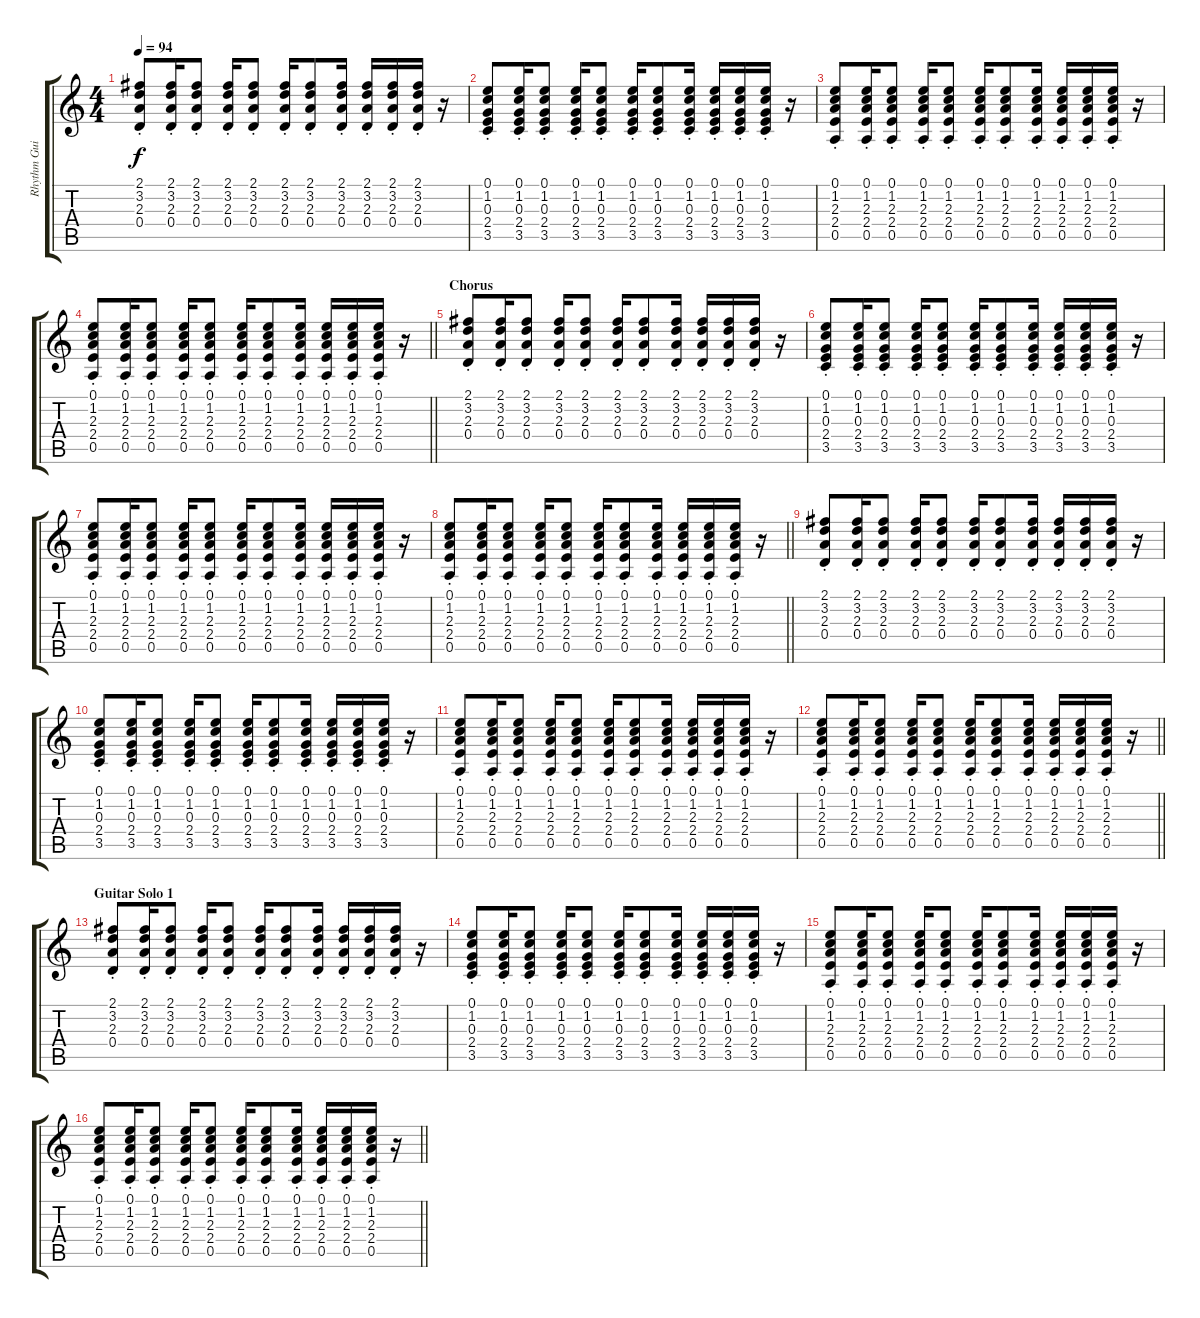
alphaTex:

\track ("Rhythm Guitar" "Rhythm Gui") {instrument electricguitarmuted}
\staff {score tabs}
\tuning (E4 B3 G3 D3 A2 E2) {hide}
\ts (4 4)
\tempo 94
\clef g2
\ks c
(2.1{st} 3.2{st} 2.3{st} 0.4{st}).8{dy f} (2.1{st} 3.2{st} 2.3{st} 0.4{st}).16 (2.1{st} 3.2{st} 2.3{st} 0.4{st}).8 (2.1{st} 3.2{st} 2.3{st} 0.4{st}).16 (2.1{st} 3.2{st} 2.3{st} 0.4{st}).8 (2.1{st} 3.2{st} 2.3{st} 0.4{st}).16 (2.1{st} 3.2{st} 2.3{st} 0.4{st}).8 (2.1{st} 3.2{st} 2.3{st} 0.4{st}).16 (2.1{st} 3.2{st} 2.3{st} 0.4{st}).16 (2.1{st} 3.2{st} 2.3{st} 0.4{st}).16 (2.1{st} 3.2{st} 2.3{st} 0.4{st}).16 r.16 |
(0.1{st} 1.2{st} 0.3{st} 2.4{st} 3.5{st}).8 (0.1{st} 1.2{st} 0.3{st} 2.4{st} 3.5{st}).16 (0.1{st} 1.2{st} 0.3{st} 2.4{st} 3.5{st}).8 (0.1{st} 1.2{st} 0.3{st} 2.4{st} 3.5{st}).16 (0.1{st} 1.2{st} 0.3{st} 2.4{st} 3.5{st}).8 (0.1{st} 1.2{st} 0.3{st} 2.4{st} 3.5{st}).16 (0.1{st} 1.2{st} 0.3{st} 2.4{st} 3.5{st}).8 (0.1{st} 1.2{st} 0.3{st} 2.4{st} 3.5{st}).16 (0.1{st} 1.2{st} 0.3{st} 2.4{st} 3.5{st}).16 (0.1{st} 1.2{st} 0.3{st} 2.4{st} 3.5{st}).16 (0.1{st} 1.2{st} 0.3{st} 2.4{st} 3.5{st}).16 r.16 |
(0.1{st} 1.2{st} 2.3{st} 2.4{st} 0.5{st}).8 (0.1{st} 1.2{st} 2.3{st} 2.4{st} 0.5{st}).16 (0.1{st} 1.2{st} 2.3{st} 2.4{st} 0.5{st}).8 (0.1{st} 1.2{st} 2.3{st} 2.4{st} 0.5{st}).16 (0.1{st} 1.2{st} 2.3{st} 2.4{st} 0.5{st}).8 (0.1{st} 1.2{st} 2.3{st} 2.4{st} 0.5{st}).16 (0.1{st} 1.2{st} 2.3{st} 2.4{st} 0.5{st}).8 (0.1{st} 1.2{st} 2.3{st} 2.4{st} 0.5{st}).16 (0.1{st} 1.2{st} 2.3{st} 2.4{st} 0.5{st}).16 (0.1{st} 1.2{st} 2.3{st} 2.4{st} 0.5{st}).16 (0.1{st} 1.2{st} 2.3{st} 2.4{st} 0.5{st}).16 r.16 |
\barLineRight lightlight
(0.1{st} 1.2{st} 2.3{st} 2.4{st} 0.5{st}).8 (0.1{st} 1.2{st} 2.3{st} 2.4{st} 0.5{st}).16 (0.1{st} 1.2{st} 2.3{st} 2.4{st} 0.5{st}).8 (0.1{st} 1.2{st} 2.3{st} 2.4{st} 0.5{st}).16 (0.1{st} 1.2{st} 2.3{st} 2.4{st} 0.5{st}).8 (0.1{st} 1.2{st} 2.3{st} 2.4{st} 0.5{st}).16 (0.1{st} 1.2{st} 2.3{st} 2.4{st} 0.5{st}).8 (0.1{st} 1.2{st} 2.3{st} 2.4{st} 0.5{st}).16 (0.1{st} 1.2{st} 2.3{st} 2.4{st} 0.5{st}).16 (0.1{st} 1.2{st} 2.3{st} 2.4{st} 0.5{st}).16 (0.1{st} 1.2{st} 2.3{st} 2.4{st} 0.5{st}).16 r.16 |
\section ("" "Chorus")
(2.1{st} 3.2{st} 2.3{st} 0.4{st}).8 (2.1{st} 3.2{st} 2.3{st} 0.4{st}).16 (2.1{st} 3.2{st} 2.3{st} 0.4{st}).8 (2.1{st} 3.2{st} 2.3{st} 0.4{st}).16 (2.1{st} 3.2{st} 2.3{st} 0.4{st}).8 (2.1{st} 3.2{st} 2.3{st} 0.4{st}).16 (2.1{st} 3.2{st} 2.3{st} 0.4{st}).8 (2.1{st} 3.2{st} 2.3{st} 0.4{st}).16 (2.1{st} 3.2{st} 2.3{st} 0.4{st}).16 (2.1{st} 3.2{st} 2.3{st} 0.4{st}).16 (2.1{st} 3.2{st} 2.3{st} 0.4{st}).16 r.16 |
(0.1{st} 1.2{st} 0.3{st} 2.4{st} 3.5{st}).8 (0.1{st} 1.2{st} 0.3{st} 2.4{st} 3.5{st}).16 (0.1{st} 1.2{st} 0.3{st} 2.4{st} 3.5{st}).8 (0.1{st} 1.2{st} 0.3{st} 2.4{st} 3.5{st}).16 (0.1{st} 1.2{st} 0.3{st} 2.4{st} 3.5{st}).8 (0.1{st} 1.2{st} 0.3{st} 2.4{st} 3.5{st}).16 (0.1{st} 1.2{st} 0.3{st} 2.4{st} 3.5{st}).8 (0.1{st} 1.2{st} 0.3{st} 2.4{st} 3.5{st}).16 (0.1{st} 1.2{st} 0.3{st} 2.4{st} 3.5{st}).16 (0.1{st} 1.2{st} 0.3{st} 2.4{st} 3.5{st}).16 (0.1{st} 1.2{st} 0.3{st} 2.4{st} 3.5{st}).16 r.16 |
(0.1{st} 1.2{st} 2.3{st} 2.4{st} 0.5{st}).8 (0.1{st} 1.2{st} 2.3{st} 2.4{st} 0.5{st}).16 (0.1{st} 1.2{st} 2.3{st} 2.4{st} 0.5{st}).8 (0.1{st} 1.2{st} 2.3{st} 2.4{st} 0.5{st}).16 (0.1{st} 1.2{st} 2.3{st} 2.4{st} 0.5{st}).8 (0.1{st} 1.2{st} 2.3{st} 2.4{st} 0.5{st}).16 (0.1{st} 1.2{st} 2.3{st} 2.4{st} 0.5{st}).8 (0.1{st} 1.2{st} 2.3{st} 2.4{st} 0.5{st}).16 (0.1{st} 1.2{st} 2.3{st} 2.4{st} 0.5{st}).16 (0.1{st} 1.2{st} 2.3{st} 2.4{st} 0.5{st}).16 (0.1{st} 1.2{st} 2.3{st} 2.4{st} 0.5{st}).16 r.16 |
\barLineRight lightlight
(0.1{st} 1.2{st} 2.3{st} 2.4{st} 0.5{st}).8 (0.1{st} 1.2{st} 2.3{st} 2.4{st} 0.5{st}).16 (0.1{st} 1.2{st} 2.3{st} 2.4{st} 0.5{st}).8 (0.1{st} 1.2{st} 2.3{st} 2.4{st} 0.5{st}).16 (0.1{st} 1.2{st} 2.3{st} 2.4{st} 0.5{st}).8 (0.1{st} 1.2{st} 2.3{st} 2.4{st} 0.5{st}).16 (0.1{st} 1.2{st} 2.3{st} 2.4{st} 0.5{st}).8 (0.1{st} 1.2{st} 2.3{st} 2.4{st} 0.5{st}).16 (0.1{st} 1.2{st} 2.3{st} 2.4{st} 0.5{st}).16 (0.1{st} 1.2{st} 2.3{st} 2.4{st} 0.5{st}).16 (0.1{st} 1.2{st} 2.3{st} 2.4{st} 0.5{st}).16 r.16 |
(2.1{st} 3.2{st} 2.3{st} 0.4{st}).8 (2.1{st} 3.2{st} 2.3{st} 0.4{st}).16 (2.1{st} 3.2{st} 2.3{st} 0.4{st}).8 (2.1{st} 3.2{st} 2.3{st} 0.4{st}).16 (2.1{st} 3.2{st} 2.3{st} 0.4{st}).8 (2.1{st} 3.2{st} 2.3{st} 0.4{st}).16 (2.1{st} 3.2{st} 2.3{st} 0.4{st}).8 (2.1{st} 3.2{st} 2.3{st} 0.4{st}).16 (2.1{st} 3.2{st} 2.3{st} 0.4{st}).16 (2.1{st} 3.2{st} 2.3{st} 0.4{st}).16 (2.1{st} 3.2{st} 2.3{st} 0.4{st}).16 r.16 |
(0.1{st} 1.2{st} 0.3{st} 2.4{st} 3.5{st}).8 (0.1{st} 1.2{st} 0.3{st} 2.4{st} 3.5{st}).16 (0.1{st} 1.2{st} 0.3{st} 2.4{st} 3.5{st}).8 (0.1{st} 1.2{st} 0.3{st} 2.4{st} 3.5{st}).16 (0.1{st} 1.2{st} 0.3{st} 2.4{st} 3.5{st}).8 (0.1{st} 1.2{st} 0.3{st} 2.4{st} 3.5{st}).16 (0.1{st} 1.2{st} 0.3{st} 2.4{st} 3.5{st}).8 (0.1{st} 1.2{st} 0.3{st} 2.4{st} 3.5{st}).16 (0.1{st} 1.2{st} 0.3{st} 2.4{st} 3.5{st}).16 (0.1{st} 1.2{st} 0.3{st} 2.4{st} 3.5{st}).16 (0.1{st} 1.2{st} 0.3{st} 2.4{st} 3.5{st}).16 r.16 |
(0.1{st} 1.2{st} 2.3{st} 2.4{st} 0.5{st}).8 (0.1{st} 1.2{st} 2.3{st} 2.4{st} 0.5{st}).16 (0.1{st} 1.2{st} 2.3{st} 2.4{st} 0.5{st}).8 (0.1{st} 1.2{st} 2.3{st} 2.4{st} 0.5{st}).16 (0.1{st} 1.2{st} 2.3{st} 2.4{st} 0.5{st}).8 (0.1{st} 1.2{st} 2.3{st} 2.4{st} 0.5{st}).16 (0.1{st} 1.2{st} 2.3{st} 2.4{st} 0.5{st}).8 (0.1{st} 1.2{st} 2.3{st} 2.4{st} 0.5{st}).16 (0.1{st} 1.2{st} 2.3{st} 2.4{st} 0.5{st}).16 (0.1{st} 1.2{st} 2.3{st} 2.4{st} 0.5{st}).16 (0.1{st} 1.2{st} 2.3{st} 2.4{st} 0.5{st}).16 r.16 |
\barLineRight lightlight
(0.1{st} 1.2{st} 2.3{st} 2.4{st} 0.5{st}).8 (0.1{st} 1.2{st} 2.3{st} 2.4{st} 0.5{st}).16 (0.1{st} 1.2{st} 2.3{st} 2.4{st} 0.5{st}).8 (0.1{st} 1.2{st} 2.3{st} 2.4{st} 0.5{st}).16 (0.1{st} 1.2{st} 2.3{st} 2.4{st} 0.5{st}).8 (0.1{st} 1.2{st} 2.3{st} 2.4{st} 0.5{st}).16 (0.1{st} 1.2{st} 2.3{st} 2.4{st} 0.5{st}).8 (0.1{st} 1.2{st} 2.3{st} 2.4{st} 0.5{st}).16 (0.1{st} 1.2{st} 2.3{st} 2.4{st} 0.5{st}).16 (0.1{st} 1.2{st} 2.3{st} 2.4{st} 0.5{st}).16 (0.1{st} 1.2{st} 2.3{st} 2.4{st} 0.5{st}).16 r.16 |
\section ("" "Guitar Solo 1")
(2.1{st} 3.2{st} 2.3{st} 0.4{st}).8 (2.1{st} 3.2{st} 2.3{st} 0.4{st}).16 (2.1{st} 3.2{st} 2.3{st} 0.4{st}).8 (2.1{st} 3.2{st} 2.3{st} 0.4{st}).16 (2.1{st} 3.2{st} 2.3{st} 0.4{st}).8 (2.1{st} 3.2{st} 2.3{st} 0.4{st}).16 (2.1{st} 3.2{st} 2.3{st} 0.4{st}).8 (2.1{st} 3.2{st} 2.3{st} 0.4{st}).16 (2.1{st} 3.2{st} 2.3{st} 0.4{st}).16 (2.1{st} 3.2{st} 2.3{st} 0.4{st}).16 (2.1{st} 3.2{st} 2.3{st} 0.4{st}).16 r.16 |
(0.1{st} 1.2{st} 0.3{st} 2.4{st} 3.5{st}).8 (0.1{st} 1.2{st} 0.3{st} 2.4{st} 3.5{st}).16 (0.1{st} 1.2{st} 0.3{st} 2.4{st} 3.5{st}).8 (0.1{st} 1.2{st} 0.3{st} 2.4{st} 3.5{st}).16 (0.1{st} 1.2{st} 0.3{st} 2.4{st} 3.5{st}).8 (0.1{st} 1.2{st} 0.3{st} 2.4{st} 3.5{st}).16 (0.1{st} 1.2{st} 0.3{st} 2.4{st} 3.5{st}).8 (0.1{st} 1.2{st} 0.3{st} 2.4{st} 3.5{st}).16 (0.1{st} 1.2{st} 0.3{st} 2.4{st} 3.5{st}).16 (0.1{st} 1.2{st} 0.3{st} 2.4{st} 3.5{st}).16 (0.1{st} 1.2{st} 0.3{st} 2.4{st} 3.5{st}).16 r.16 |
(0.1{st} 1.2{st} 2.3{st} 2.4{st} 0.5{st}).8 (0.1{st} 1.2{st} 2.3{st} 2.4{st} 0.5{st}).16 (0.1{st} 1.2{st} 2.3{st} 2.4{st} 0.5{st}).8 (0.1{st} 1.2{st} 2.3{st} 2.4{st} 0.5{st}).16 (0.1{st} 1.2{st} 2.3{st} 2.4{st} 0.5{st}).8 (0.1{st} 1.2{st} 2.3{st} 2.4{st} 0.5{st}).16 (0.1{st} 1.2{st} 2.3{st} 2.4{st} 0.5{st}).8 (0.1{st} 1.2{st} 2.3{st} 2.4{st} 0.5{st}).16 (0.1{st} 1.2{st} 2.3{st} 2.4{st} 0.5{st}).16 (0.1{st} 1.2{st} 2.3{st} 2.4{st} 0.5{st}).16 (0.1{st} 1.2{st} 2.3{st} 2.4{st} 0.5{st}).16 r.16 |
\barLineRight lightlight
(0.1{st} 1.2{st} 2.3{st} 2.4{st} 0.5{st}).8 (0.1{st} 1.2{st} 2.3{st} 2.4{st} 0.5{st}).16 (0.1{st} 1.2{st} 2.3{st} 2.4{st} 0.5{st}).8 (0.1{st} 1.2{st} 2.3{st} 2.4{st} 0.5{st}).16 (0.1{st} 1.2{st} 2.3{st} 2.4{st} 0.5{st}).8 (0.1{st} 1.2{st} 2.3{st} 2.4{st} 0.5{st}).16 (0.1{st} 1.2{st} 2.3{st} 2.4{st} 0.5{st}).8 (0.1{st} 1.2{st} 2.3{st} 2.4{st} 0.5{st}).16 (0.1{st} 1.2{st} 2.3{st} 2.4{st} 0.5{st}).16 (0.1{st} 1.2{st} 2.3{st} 2.4{st} 0.5{st}).16 (0.1{st} 1.2{st} 2.3{st} 2.4{st} 0.5{st}).16 r.16
